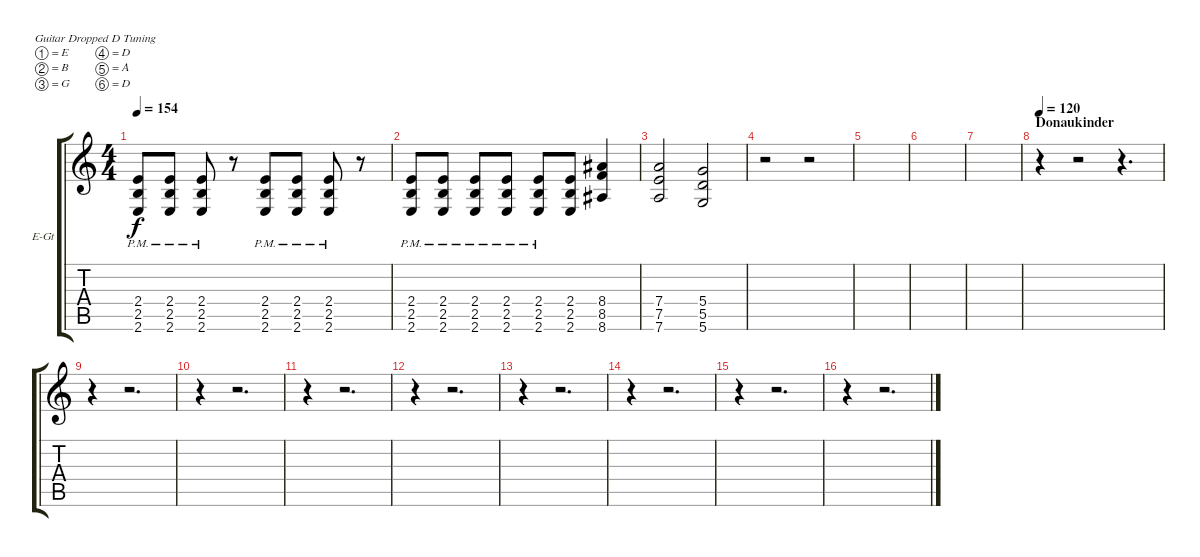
\bracketExtendMode groupsimilarinstruments
\firstSystemTrackNameOrientation horizontal
\otherSystemsTrackNameOrientation horizontal
\track ("Distortion-guitar (Paul)" "E-Gt") {instrument distortionguitar}
\staff {score tabs}
\tuning (E4 B3 G3 D3 A2 D2)
\ts (4 4)
\tempo 154
\clef g2
\ks c
(2.4{pm} 2.5{pm} 2.6{pm}).8{dy f} (2.4{pm} 2.5{pm} 2.6{pm}).8 (2.4{pm} 2.5{pm} 2.6{pm}).8 r.8 (2.4{pm} 2.5{pm} 2.6{pm}).8 (2.4{pm} 2.5{pm} 2.6{pm}).8 (2.4{pm} 2.5{pm} 2.6{pm}).8 r.8 |
(2.4{pm} 2.5{pm} 2.6{pm}).8 (2.4{pm} 2.5{pm} 2.6{pm}).8 (2.4{pm} 2.5{pm} 2.6{pm}).8 (2.4{pm} 2.5{pm} 2.6{pm}).8 (2.4{pm} 2.5{pm} 2.6{pm}).8 (2.4 2.5 2.6).8 (8.4 8.5 8.6).4 |
(7.4 7.5 7.6).2 (5.4 5.6 5.5).2 |
r.2 r.2 |
|
|
|
\section ("" "Donaukinder")
\tempo 120
r.4 r.2 r.4{d} |
r.4 r.2{d} |
r.4 r.2{d} |
r.4 r.2{d} |
r.4 r.2{d} |
r.4 r.2{d} |
r.4 r.2{d} |
r.4 r.2{d} |
r.4 r.2{d}
